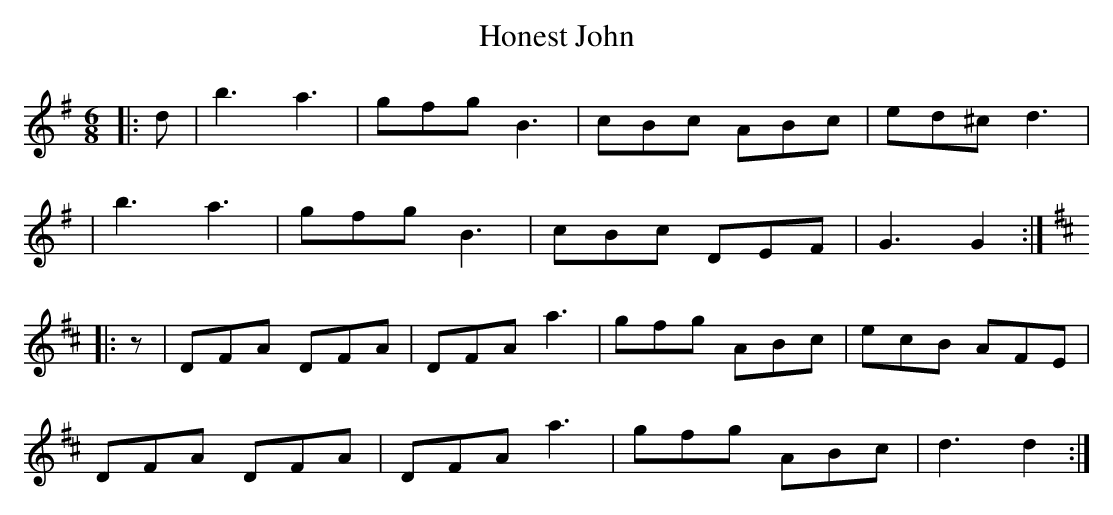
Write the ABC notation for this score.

X:1
T: Honest John
M: 6/8
L: 1/8
K: Gmaj
|:d|b3 a3|gfg B3| cBc ABc|ed^c d3|
|b3 a3|gfg B3|cBc DEF|G3 G2:|
K:D
|:z|DFA DFA|DFA a3|gfg ABc|ecB AFE|
DFA DFA|DFA a3|gfg ABc|d3 d2:|
